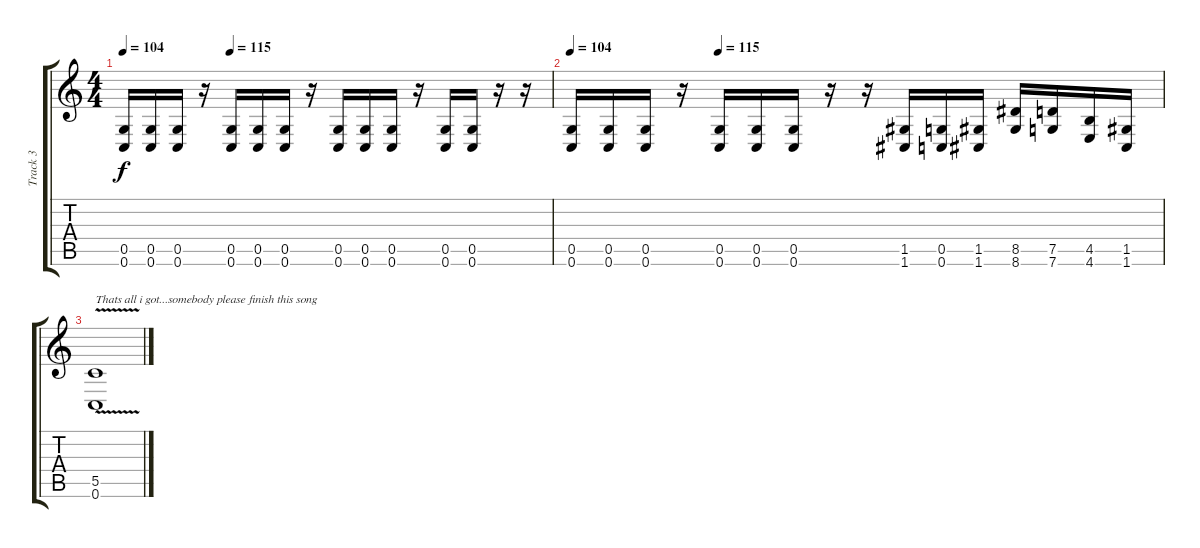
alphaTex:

\track ("Track 3" "Track 3") {instrument distortionguitar}
\staff {score tabs}
\tuning (D4 A3 F3 C3 G2 C2) {hide}
\ts (4 4)
\tempo 110
\tempo (115 0.25)
\tempo 104
\clef g2
\ks c
(0.5 0.6).16{dy f} (0.5 0.6).16 (0.5 0.6).16 r.16 (0.5 0.6).16 (0.5 0.6).16 (0.5 0.6).16 r.16 (0.5 0.6).16 (0.5 0.6).16 (0.5 0.6).16 r.16 (0.5 0.6).16 (0.5 0.6).16 r.16 r.16 |
\tempo 104
\tempo (115 0.25)
(0.5 0.6).16 (0.5 0.6).16 (0.5 0.6).16 r.16 (0.5 0.6).16 (0.5 0.6).16 (0.5 0.6).16 r.16 r.16 (1.5 1.6).16 (0.5 0.6).16 (1.5 1.6).16 (8.5 8.6).16 (7.5 7.6).16 (4.5 4.6).16 (1.5 1.6).16 |
(5.5{v} 0.6).1{txt "Thats all i got...somebody please finish this song"}
